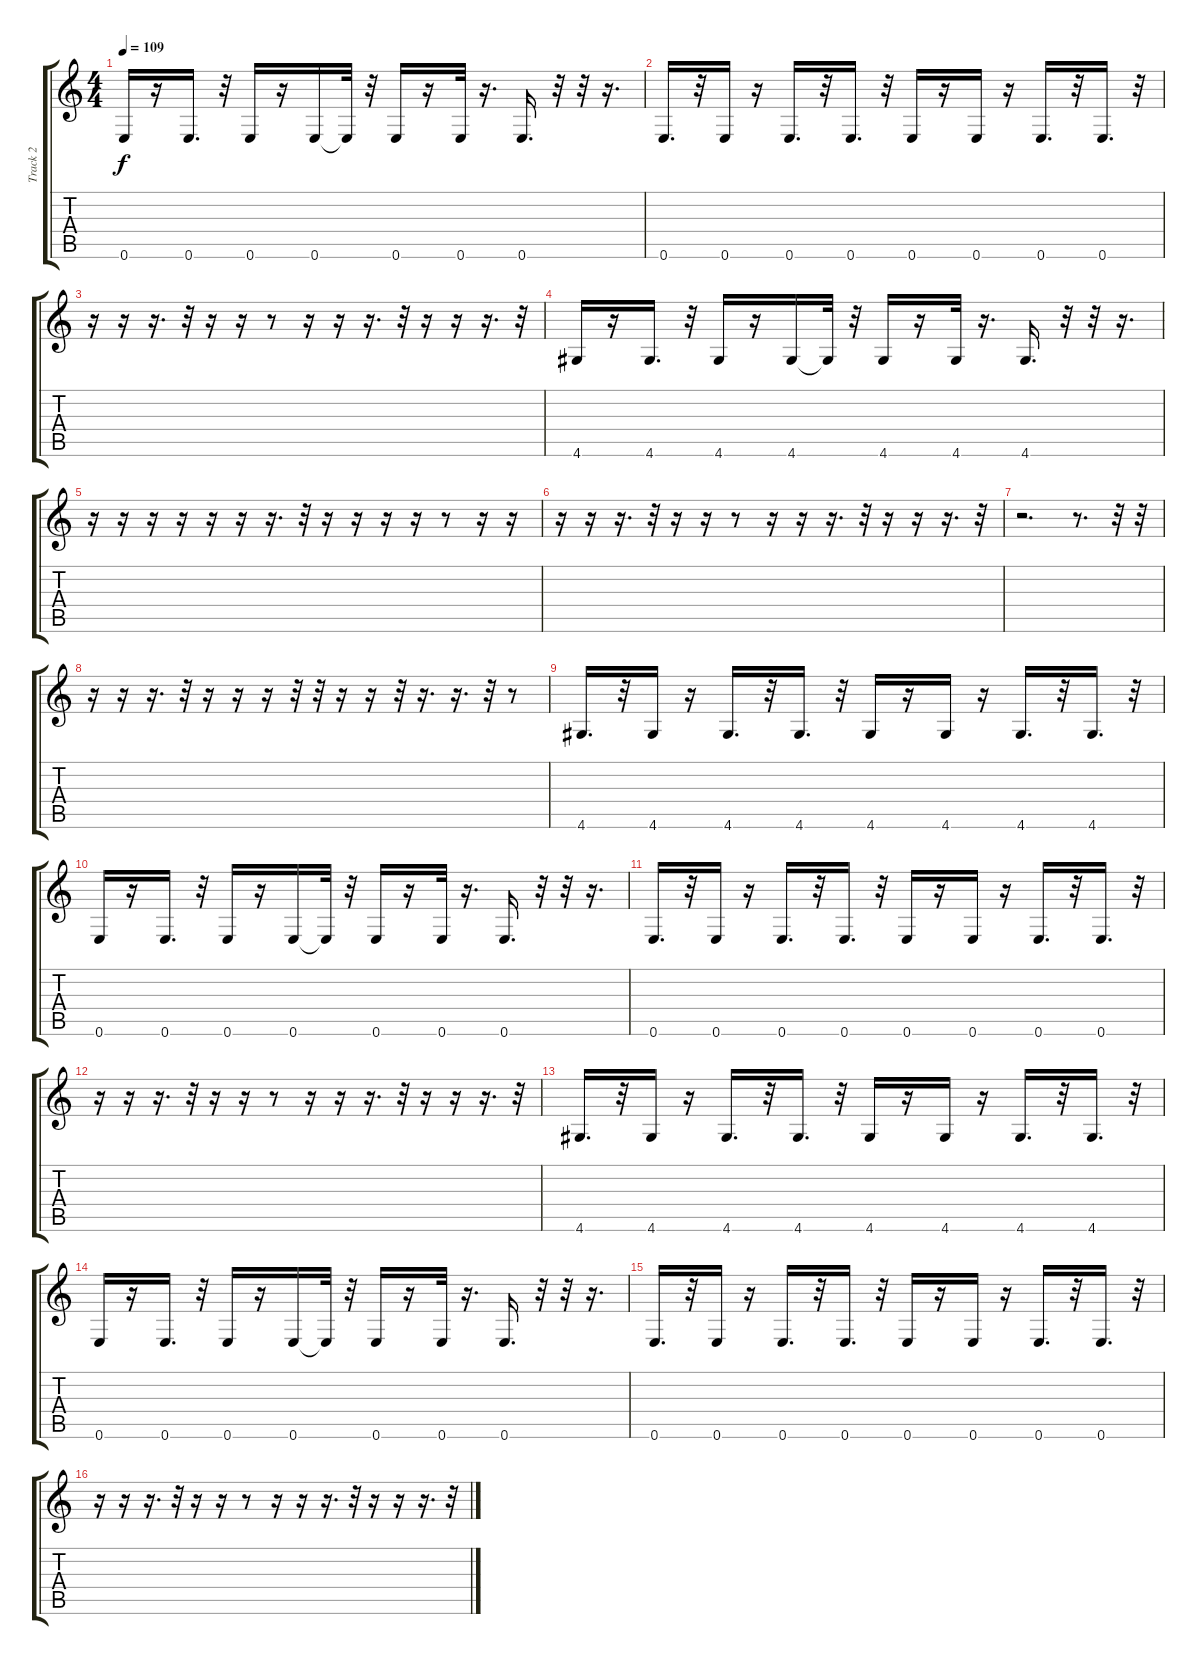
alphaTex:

\track ("Track 2" "Track 2") {instrument electricbasspick}
\staff {score tabs}
\tuning (E4 B3 G3 D3 A2 E2) {hide}
\ts (4 4)
\tempo 109
\clef g2
\ks c
0.6.16{dy f} r.16 0.6.16{d} r.32 0.6.16 r.16 0.6.16 0.6{t}.32 r.32 0.6.16 r.16 0.6.32 r.16{d} 0.6.16{d} r.32 r.32 r.16{d} |
0.6.16{d} r.32 0.6.16 r.16 0.6.16{d} r.32 0.6.16{d} r.32 0.6.16 r.16 0.6.16 r.16 0.6.16{d} r.32 0.6.16{d} r.32 |
r.16 r.16 r.16{d} r.32 r.16 r.16 r.8 r.16 r.16 r.16{d} r.32 r.16 r.16 r.16{d} r.32 |
4.6.16 r.16 4.6.16{d} r.32 4.6.16 r.16 4.6.16 4.6{t}.32 r.32 4.6.16 r.16 4.6.32 r.16{d} 4.6.16{d} r.32 r.32 r.16{d} |
r.16 r.16 r.16 r.16 r.16 r.16 r.16{d} r.32 r.16 r.16 r.16 r.16 r.8 r.16 r.16 |
r.16 r.16 r.16{d} r.32 r.16 r.16 r.8 r.16 r.16 r.16{d} r.32 r.16 r.16 r.16{d} r.32 |
r.2{d} r.8{d} r.32 r.32 |
r.16 r.16 r.16{d} r.32 r.16 r.16 r.16 r.32 r.32 r.16 r.16 r.32 r.16{d} r.16{d} r.32 r.8 |
4.6.16{d} r.32 4.6.16 r.16 4.6.16{d} r.32 4.6.16{d} r.32 4.6.16 r.16 4.6.16 r.16 4.6.16{d} r.32 4.6.16{d} r.32 |
0.6.16 r.16 0.6.16{d} r.32 0.6.16 r.16 0.6.16 0.6{t}.32 r.32 0.6.16 r.16 0.6.32 r.16{d} 0.6.16{d} r.32 r.32 r.16{d} |
0.6.16{d} r.32 0.6.16 r.16 0.6.16{d} r.32 0.6.16{d} r.32 0.6.16 r.16 0.6.16 r.16 0.6.16{d} r.32 0.6.16{d} r.32 |
r.16 r.16 r.16{d} r.32 r.16 r.16 r.8 r.16 r.16 r.16{d} r.32 r.16 r.16 r.16{d} r.32 |
4.6.16{d} r.32 4.6.16 r.16 4.6.16{d} r.32 4.6.16{d} r.32 4.6.16 r.16 4.6.16 r.16 4.6.16{d} r.32 4.6.16{d} r.32 |
0.6.16 r.16 0.6.16{d} r.32 0.6.16 r.16 0.6.16 0.6{t}.32 r.32 0.6.16 r.16 0.6.32 r.16{d} 0.6.16{d} r.32 r.32 r.16{d} |
0.6.16{d} r.32 0.6.16 r.16 0.6.16{d} r.32 0.6.16{d} r.32 0.6.16 r.16 0.6.16 r.16 0.6.16{d} r.32 0.6.16{d} r.32 |
r.16 r.16 r.16{d} r.32 r.16 r.16 r.8 r.16 r.16 r.16{d} r.32 r.16 r.16 r.16{d} r.32
